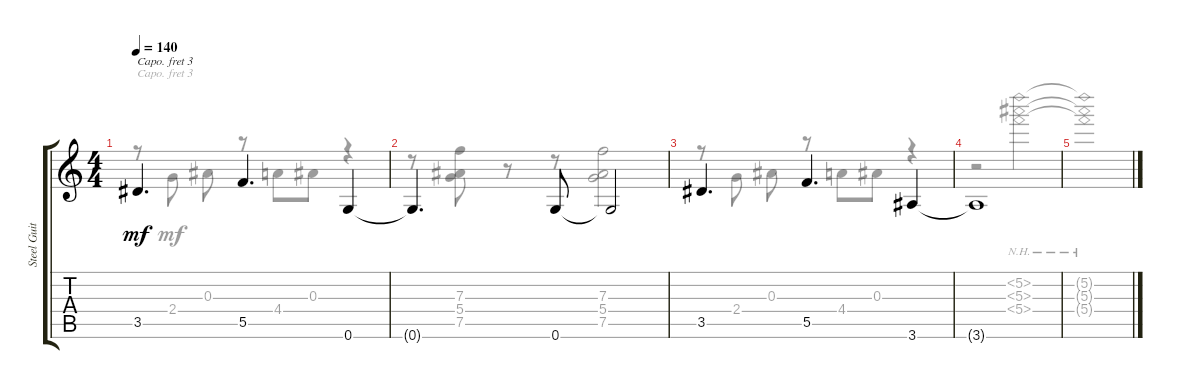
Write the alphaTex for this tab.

\track ("Steel Guitar" "Steel Guit") {instrument acousticguitarsteel}
\staff {score tabs}
\capo 3
\tuning (E4 B3 G3 D3 A2 E2) {hide}
\voice
\ts (4 4)
\tempo 140
\clef g2
\ks c
3.5.4{d dy mf} 5.5.4{d} 0.6.4 |
0.6{t}.4{d} 0.6.8 0.6{t}.2 |
3.5.4{d} 5.5.4{d} 3.6.4 |
3.6{t}.1 |
\voice
\clef g2
\ottava regular
\simile none
\ks c
r.8{dy mf} 2.4.8 0.3.8 r.8 4.4.8 0.3.8 r.4 |
r.8 (7.3 5.4 7.5).8 r.8 r.8 (7.3 5.4 7.5).2 |
r.8 2.4.8 0.3.8 r.8 4.4.8 0.3.8 r.4 |
r.2 (5.2{nh} 5.3{nh} 5.4{nh}).2 |
(5.2{nh t} 5.3{nh t} 5.4{nh t}).1
